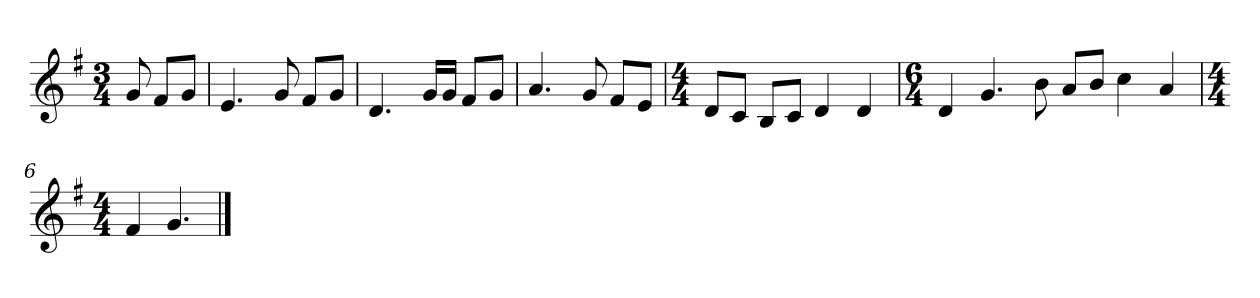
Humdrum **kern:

**kern
*part1
*staff1
*k[f#]
*M3/4
*MM120
=
8g
8f#L
8gJ
=1
4.e
8g
8f#L
8gJ
=2
4.d
16gLL
16gJJ
8f#L
8gJ
=3
4.a
8g
8f#L
8eJ
=4
*M4/4
8dL
8cJ
8BL
8cJ
4d
4d
=5
*M6/4
4d
4.g
8b
8aL
8bJ
4cc
4a
=6
*M4/4
4f#
4.g
==
*-
